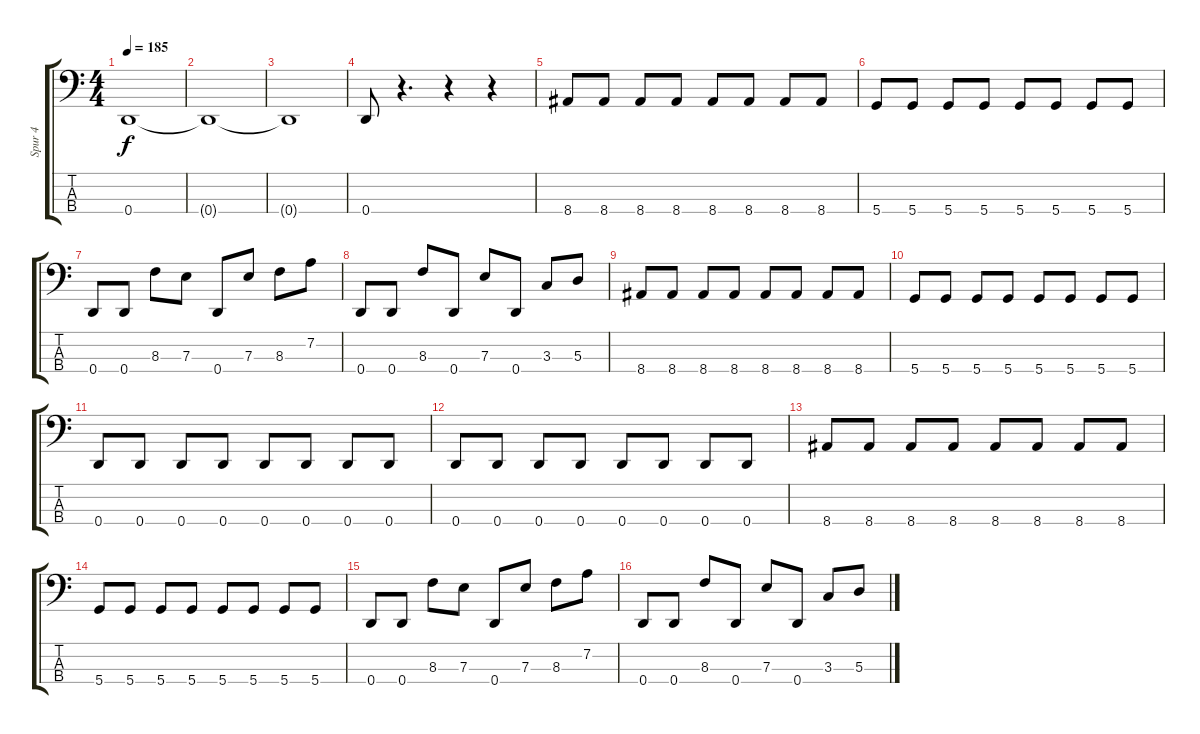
\track ("Spur 4" "Spur 4") {instrument electricbassfinger}
\staff {score tabs}
\tuning (G2 D2 A1 D1) {hide}
\ts (4 4)
\tempo 185
\clef f4
\ks c
0.4.1{dy f} |
0.4{t}.1 |
0.4{t}.1 |
0.4.8 r.4{d} r.4 r.4 |
8.4.8 8.4.8 8.4.8 8.4.8 8.4.8 8.4.8 8.4.8 8.4.8 |
5.4.8 5.4.8 5.4.8 5.4.8 5.4.8 5.4.8 5.4.8 5.4.8 |
0.4.8 0.4.8 8.3.8 7.3.8 0.4.8 7.3.8 8.3.8 7.2.8 |
0.4.8 0.4.8 8.3.8 0.4.8 7.3.8 0.4.8 3.3.8 5.3.8 |
8.4.8 8.4.8 8.4.8 8.4.8 8.4.8 8.4.8 8.4.8 8.4.8 |
5.4.8 5.4.8 5.4.8 5.4.8 5.4.8 5.4.8 5.4.8 5.4.8 |
0.4.8 0.4.8 0.4.8 0.4.8 0.4.8 0.4.8 0.4.8 0.4.8 |
0.4.8 0.4.8 0.4.8 0.4.8 0.4.8 0.4.8 0.4.8 0.4.8 |
8.4.8 8.4.8 8.4.8 8.4.8 8.4.8 8.4.8 8.4.8 8.4.8 |
5.4.8 5.4.8 5.4.8 5.4.8 5.4.8 5.4.8 5.4.8 5.4.8 |
0.4.8 0.4.8 8.3.8 7.3.8 0.4.8 7.3.8 8.3.8 7.2.8 |
0.4.8 0.4.8 8.3.8 0.4.8 7.3.8 0.4.8 3.3.8 5.3.8
